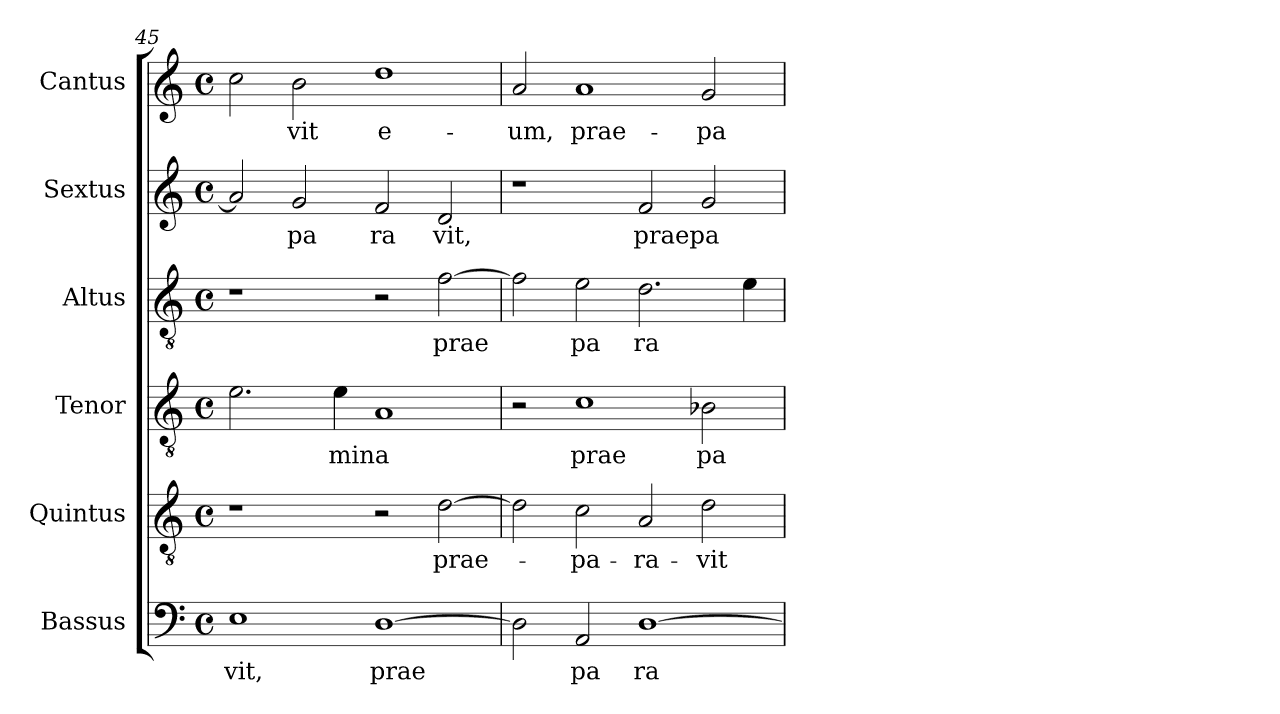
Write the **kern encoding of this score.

**kern	**text	**kern	**text	**kern	**text	**kern	**text	**kern	**text	**kern	**text
*part6	*part6	*part5	*part5	*part4	*part4	*part3	*part3	*part2	*part2	*part1	*part1
*staff6	*staff6	*staff5	*staff5	*staff4	*staff4	*staff3	*staff3	*staff2	*staff2	*staff1	*staff1
*I"Bassus	*	*I"Quintus	*	*I"Tenor	*	*I"Altus	*	*I"Sextus	*	*I"Cantus	*
*clefF4	*	*clefGv2	*	*clefGv2	*	*clefGv2	*	*clefG2	*	*clefG2	*
*M4/4	*	*M4/4	*	*M4/4	*	*M4/4	*	*M4/4	*	*M4/4	*
*met(c)	*	*met(c)	*	*met(c)	*	*met(c)	*	*met(c)	*	*met(c)	*
=45	=45	=45	=45	=45	=45	=45	=45	=45	=45	=45	=45
!	!LO:LY:b:cj	!	!	!	!	!	!	!	!	!	!
1E	vit,	1r	.	2.e\	.	1r	.	2a/]	.	2cc\	.
!	!	!	!	!	!	!	!	!	!LO:LY:b:cj	!	!LO:LY:b:cj
.	.	.	.	.	.	.	.	2g/	pa	2b\	-vit
!	!	!	!	!	!LO:LY:b:cj	!	!	!	!	!	!
.	.	.	.	4e\	mina	.	.	.	.	.	.
!	!LO:LY:b	!	!	!	!	!	!	!	!LO:LY:b:cj	!	!LO:LY:b:cj
[>1D	prae	2r	.	1A	.	2r	.	2f/	ra	1dd	e-
!	!	!	!LO:LY:b	!	!	!	!LO:LY:b	!	!LO:LY:b:cj	!	!
.	.	[>2d\	prae-	.	.	[>2f\	prae	2d/	vit,	.	.
=46	=46	=46	=46	=46	=46	=46	=46	=46	=46	=46	=46
!	!	!	!	!	!	!	!	!	!	!	!LO:LY:b:cj
2D\]	.	2d\]	.	2r	.	2f\]	.	1r	.	2a/	-um,
!	!LO:LY:b:cj	!	!LO:LY:b:cj	!	!LO:LY:b:cj	!	!LO:LY:b:cj	!	!	!	!LO:LY:b:cj
2AA/	pa	2c\	-pa-	1c	prae	2e\	pa	.	.	1a	prae-
!	!LO:LY:b:cj	!	!LO:LY:b:cj	!	!	!	!LO:LY:b:cj	!	!LO:LY:b:cj	!	!
[>1D	ra	2A/	-ra-	.	.	2.d\	ra	2f/	praepa	.	.
!	!	!	!LO:LY:b:cj	!	!LO:LY:b:cj	!	!	!	!	!	!LO:LY:b:cj
.	.	2d\	-vit	2B-X\	pa	.	.	2g/	.	2g/	-pa-
.	.	.	.	.	.	4e\	.	.	.	.	.
=	=	=	=	=	=	=	=	=	=	=	=
*-	*-	*-	*-	*-	*-	*-	*-	*-	*-	*-	*-
